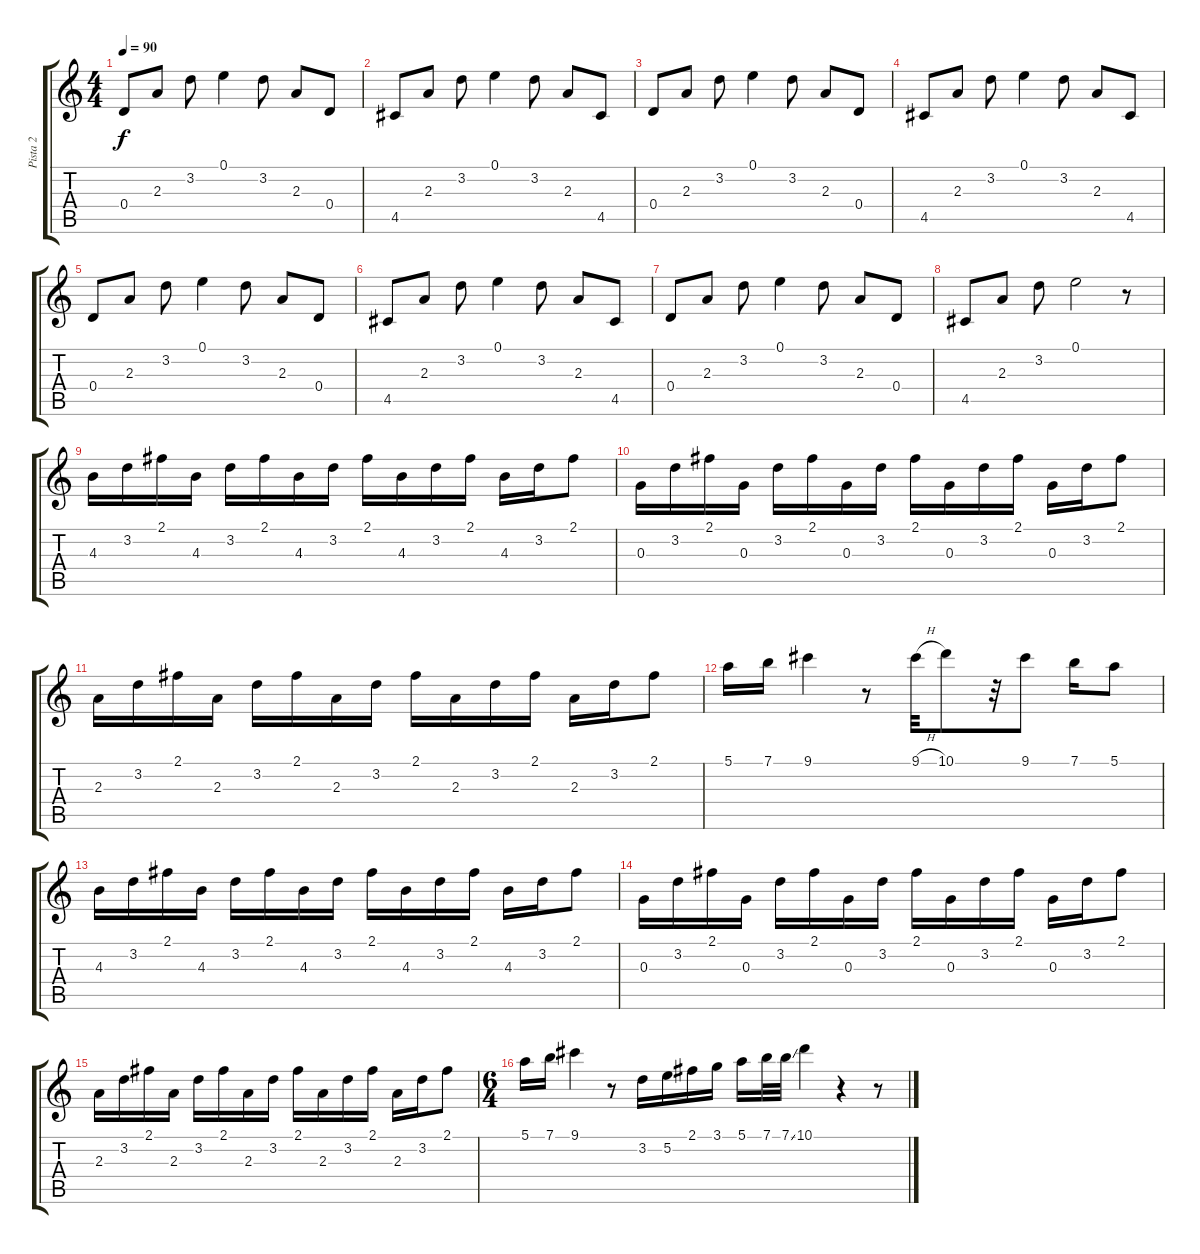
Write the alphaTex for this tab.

\track ("Pista 2" "Pista 2") {instrument acousticguitarsteel}
\staff {score tabs}
\tuning (E4 B3 G3 D3 A2 E2) {hide}
\ts (4 4)
\tempo 90
\clef g2
\ks c
0.4.8{dy f volume 12} 2.3.8 3.2.8 0.1.4 3.2.8 2.3.8 0.4.8 |
4.5.8 2.3.8 3.2.8 0.1.4 3.2.8 2.3.8 4.5.8 |
0.4.8 2.3.8 3.2.8 0.1.4 3.2.8 2.3.8 0.4.8 |
4.5.8 2.3.8 3.2.8 0.1.4 3.2.8 2.3.8 4.5.8 |
0.4.8 2.3.8 3.2.8 0.1.4 3.2.8 2.3.8 0.4.8 |
4.5.8 2.3.8 3.2.8 0.1.4 3.2.8 2.3.8 4.5.8 |
0.4.8 2.3.8 3.2.8 0.1.4 3.2.8 2.3.8 0.4.8 |
4.5.8 2.3.8 3.2.8 0.1.2 r.8 |
4.3.16{volume 9} 3.2.16 2.1.16 4.3.16 3.2.16 2.1.16 4.3.16 3.2.16 2.1.16 4.3.16 3.2.16 2.1.16 4.3.16 3.2.16 2.1.8 |
0.3.16 3.2.16 2.1.16 0.3.16 3.2.16 2.1.16 0.3.16 3.2.16 2.1.16 0.3.16 3.2.16 2.1.16 0.3.16 3.2.16 2.1.8 |
2.3.16 3.2.16 2.1.16 2.3.16 3.2.16 2.1.16 2.3.16 3.2.16 2.1.16 2.3.16 3.2.16 2.1.16 2.3.16 3.2.16 2.1.8 |
5.1.16 7.1.16 9.1.4 r.8 9.1{h}.32 10.1.8 r.32 9.1.8 7.1.16 5.1.8 |
4.3.16 3.2.16 2.1.16 4.3.16 3.2.16 2.1.16 4.3.16 3.2.16 2.1.16 4.3.16 3.2.16 2.1.16 4.3.16 3.2.16 2.1.8 |
0.3.16 3.2.16 2.1.16 0.3.16 3.2.16 2.1.16 0.3.16 3.2.16 2.1.16 0.3.16 3.2.16 2.1.16 0.3.16 3.2.16 2.1.8 |
2.3.16 3.2.16 2.1.16 2.3.16 3.2.16 2.1.16 2.3.16 3.2.16 2.1.16 2.3.16 3.2.16 2.1.16 2.3.16 3.2.16 2.1.8 |
\ts (6 4)
5.1.16 7.1.16 9.1.4 r.8 3.2.16 5.2.16 2.1.16 3.1.16 5.1.16 7.1.32 7.1{ss}.32 10.1.4 r.4 r.8
